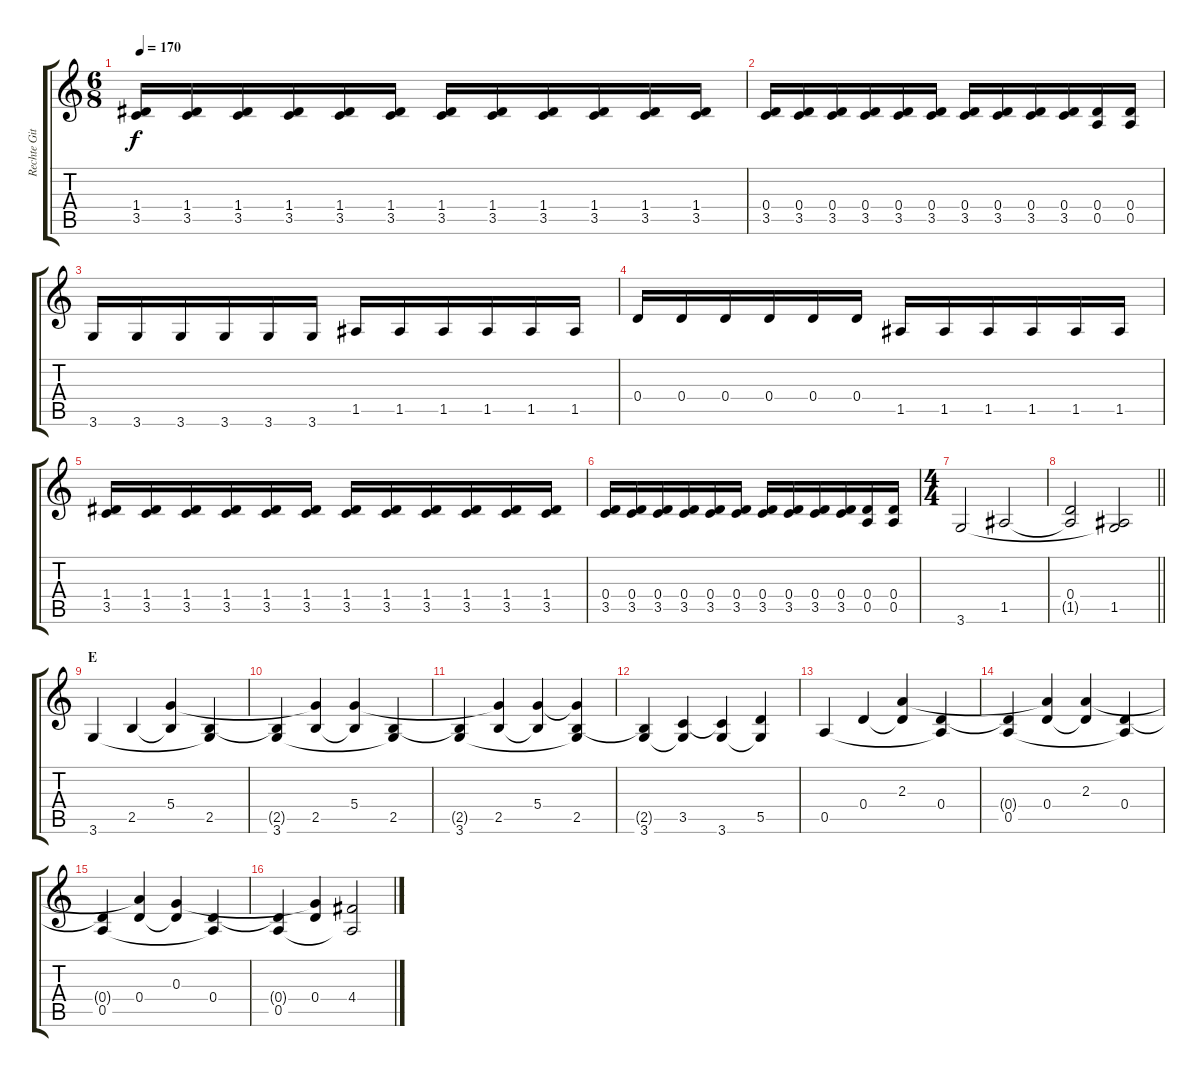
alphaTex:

\track ("Rechte Gitarre" "Rechte Git") {instrument distortionguitar}
\staff {score tabs}
\tuning (E4 B3 G3 D3 A2 E2) {hide}
\ts (6 8)
\tempo 170
\clef g2
\ks c
(1.4 3.5).16{dy f} (1.4 3.5).16 (1.4 3.5).16 (1.4 3.5).16 (1.4 3.5).16 (1.4 3.5).16 (1.4 3.5).16 (1.4 3.5).16 (1.4 3.5).16 (1.4 3.5).16 (1.4 3.5).16 (1.4 3.5).16 |
(0.4 3.5).16 (0.4 3.5).16 (0.4 3.5).16 (0.4 3.5).16 (0.4 3.5).16 (0.4 3.5).16 (0.4 3.5).16 (0.4 3.5).16 (0.4 3.5).16 (0.4 3.5).16 (0.4 0.5).16 (0.4 0.5).16 |
3.6.16 3.6.16 3.6.16 3.6.16 3.6.16 3.6.16 1.5.16 1.5.16 1.5.16 1.5.16 1.5.16 1.5.16 |
0.4.16 0.4.16 0.4.16 0.4.16 0.4.16 0.4.16 1.5.16 1.5.16 1.5.16 1.5.16 1.5.16 1.5.16 |
(1.4 3.5).16 (1.4 3.5).16 (1.4 3.5).16 (1.4 3.5).16 (1.4 3.5).16 (1.4 3.5).16 (1.4 3.5).16 (1.4 3.5).16 (1.4 3.5).16 (1.4 3.5).16 (1.4 3.5).16 (1.4 3.5).16 |
(0.4 3.5).16 (0.4 3.5).16 (0.4 3.5).16 (0.4 3.5).16 (0.4 3.5).16 (0.4 3.5).16 (0.4 3.5).16 (0.4 3.5).16 (0.4 3.5).16 (0.4 3.5).16 (0.4 0.5).16 (0.4 0.5).16 |
\ts (4 4)
3.6.2 1.5.2 |
\barLineRight lightlight
(0.4 1.5{t}).2 (1.5 3.6{t}).2 |
\section ("" "E")
3.6.4 2.5.4 (5.4 2.5{t}).4 (2.5 3.6{t}).4 |
(2.5{t} 3.6).4 (5.4{t} 2.5).4 (5.4 2.5{t}).4 (2.5 3.6{t}).4 |
(2.5{t} 3.6).4 (5.4{t} 2.5).4 (5.4 2.5{t}).4 (5.4{t} 2.5 3.6{t}).4 |
(2.5{t} 3.6).4 (3.5 3.6{t}).4 (3.5{t} 3.6).4 (5.5 3.6{t}).4 |
0.5.4 0.4.4 (2.3 0.4{t}).4 (0.4 0.5{t}).4 |
(0.4{t} 0.5).4 (2.3{t} 0.4).4 (2.3 0.4{t}).4 (0.4 0.5{t}).4 |
(0.4{t} 0.5).4 (2.3{t} 0.4).4 (0.3 0.4{t}).4 (0.4 0.5{t}).4 |
(0.4{t} 0.5).4 (0.3{t} 0.4).4 (4.4 0.5{t}).2
